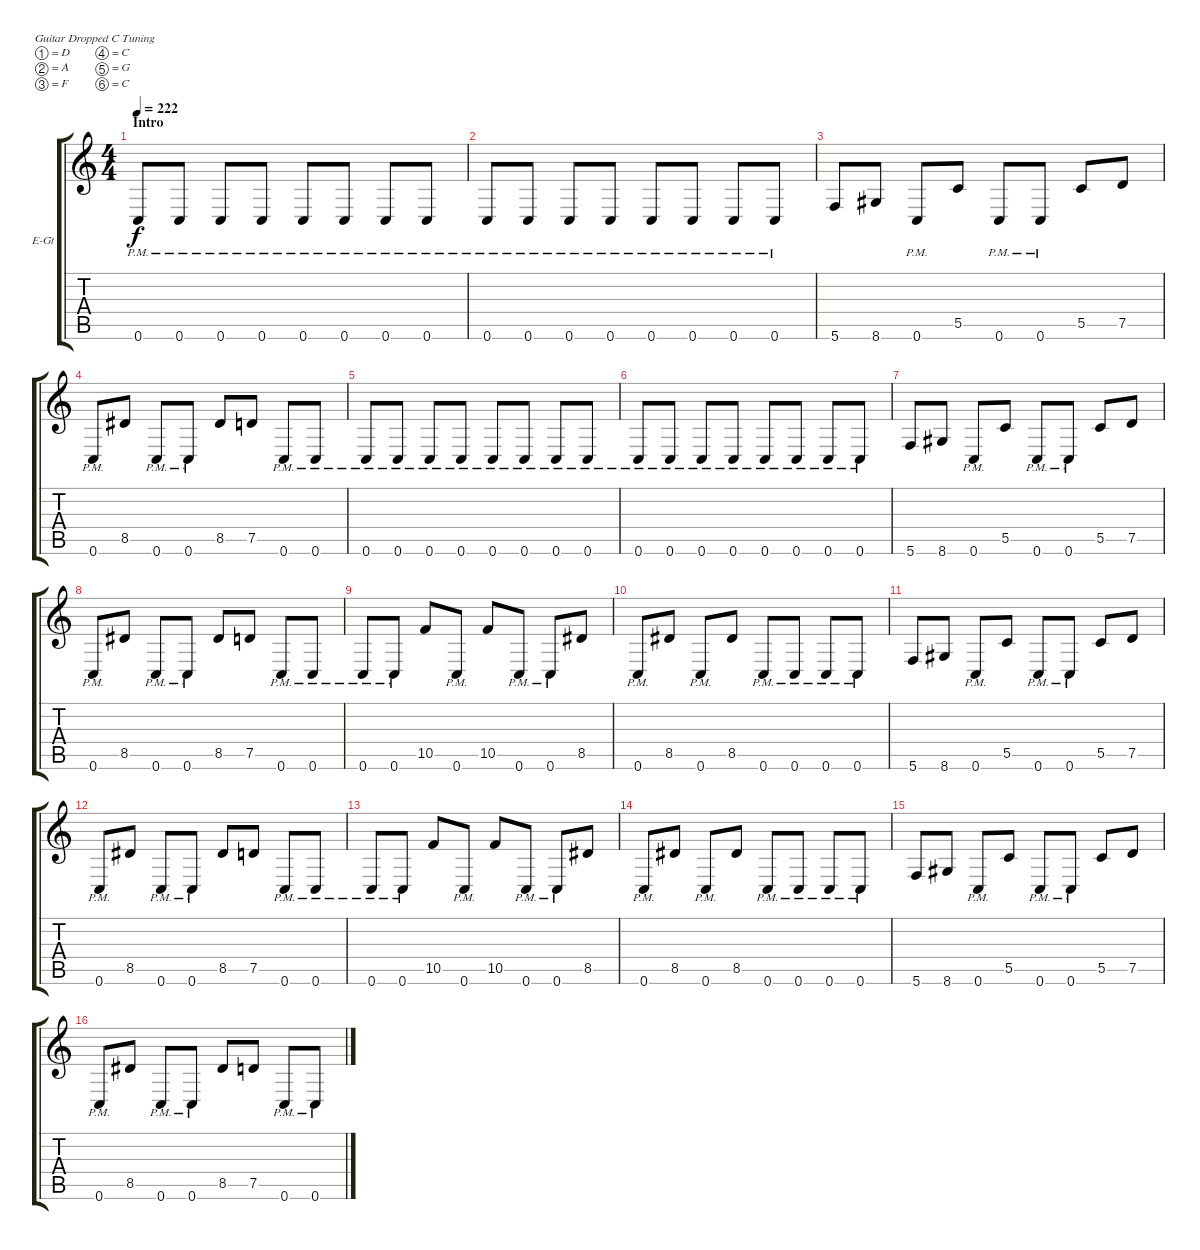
\defaultSystemsLayout 4
\bracketExtendMode groupsimilarinstruments
\firstSystemTrackNameOrientation horizontal
\otherSystemsTrackNameOrientation horizontal
\track ("Electric Guitar" "E-Gt") {mute instrument distortionguitar}
\staff {score tabs}
\tuning (D4 A3 F3 C3 G2 C2)
\ts (4 4)
\section ("" "Intro")
\tempo 222
\clef g2
\scale
0.487395
\ks c
0.6{pm}.8{dy f instrument distortionguitar} 0.6{pm}.8 0.6{pm}.8 0.6{pm}.8 0.6{pm}.8 0.6{pm}.8 0.6{pm}.8 0.6{pm}.8 |
\scale
0.256303 0.6{pm}.8 0.6{pm}.8 0.6{pm}.8 0.6{pm}.8 0.6{pm}.8 0.6{pm}.8 0.6{pm}.8 0.6{pm}.8 |
\scale
0.256303 5.6.8 8.6.8 0.6{pm}.8 5.5.8 0.6{pm}.8 0.6{pm}.8 5.5.8 7.5.8 |
\scale
0.333333 0.6{pm}.8 8.5.8 0.6{pm}.8 0.6{pm}.8 8.5.8 7.5.8 0.6{pm}.8 0.6{pm}.8 |
\scale
0.333333 0.6{pm}.8 0.6{pm}.8 0.6{pm}.8 0.6{pm}.8 0.6{pm}.8 0.6{pm}.8 0.6{pm}.8 0.6{pm}.8 |
\scale
0.333333 0.6{pm}.8 0.6{pm}.8 0.6{pm}.8 0.6{pm}.8 0.6{pm}.8 0.6{pm}.8 0.6{pm}.8 0.6{pm}.8 |
\scale
0.333333 5.6.8 8.6.8 0.6{pm}.8 5.5.8 0.6{pm}.8 0.6{pm}.8 5.5.8 7.5.8 |
\scale
0.333333 0.6{pm}.8 8.5.8 0.6{pm}.8 0.6{pm}.8 8.5.8 7.5.8 0.6{pm}.8 0.6{pm}.8 |
\scale
0.333333 0.6{pm}.8 0.6{pm}.8 10.5.8 0.6{pm}.8 10.5.8 0.6{pm}.8 0.6{pm}.8 8.5.8 |
\scale
0.333333 0.6{pm}.8 8.5.8 0.6{pm}.8 8.5.8 0.6{pm}.8 0.6{pm}.8 0.6{pm}.8 0.6{pm}.8 |
\scale
0.333333 5.6.8 8.6.8 0.6{pm}.8 5.5.8 0.6{pm}.8 0.6{pm}.8 5.5.8 7.5.8 |
\scale
0.333333 0.6{pm}.8 8.5.8 0.6{pm}.8 0.6{pm}.8 8.5.8 7.5.8 0.6{pm}.8 0.6{pm}.8 |
\scale
0.333333 0.6{pm}.8 0.6{pm}.8 10.5.8 0.6{pm}.8 10.5.8 0.6{pm}.8 0.6{pm}.8 8.5.8 |
\scale
0.333333 0.6{pm}.8 8.5.8 0.6{pm}.8 8.5.8 0.6{pm}.8 0.6{pm}.8 0.6{pm}.8 0.6{pm}.8 |
\scale
0.333333 5.6.8 8.6.8 0.6{pm}.8 5.5.8 0.6{pm}.8 0.6{pm}.8 5.5.8 7.5.8 |
0.6{pm}.8 8.5.8 0.6{pm}.8 0.6{pm}.8 8.5.8 7.5.8 0.6{pm}.8 0.6{pm}.8
